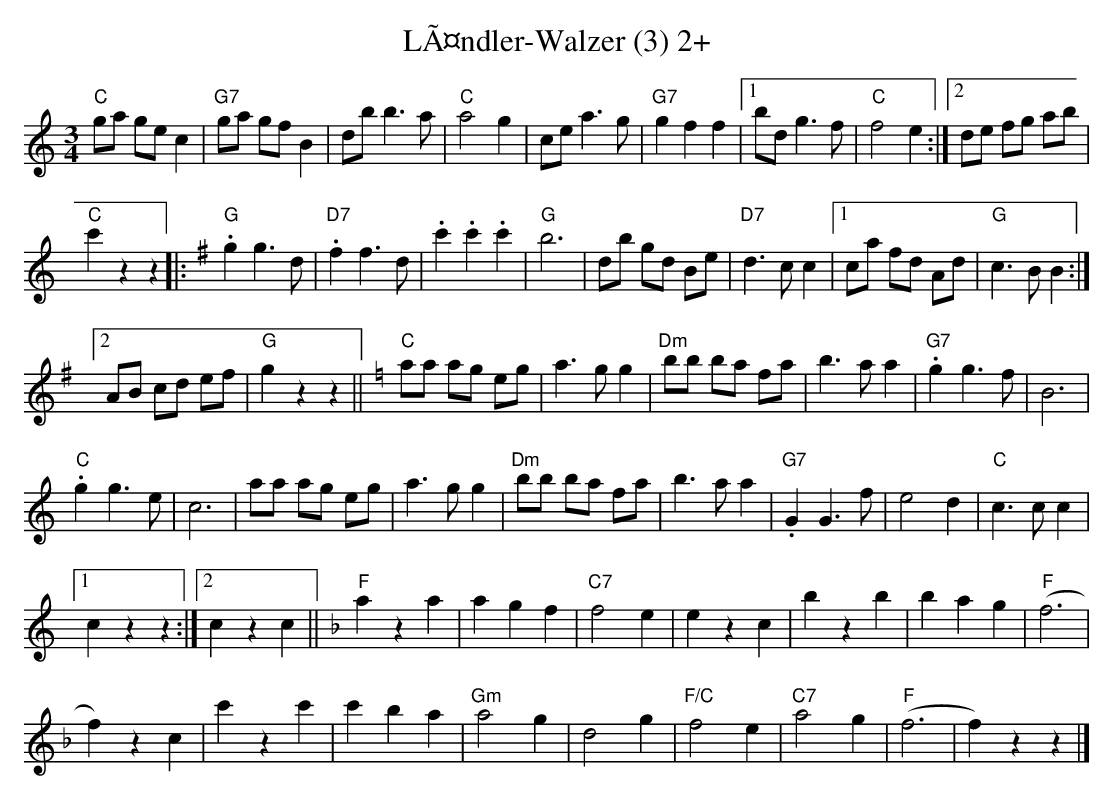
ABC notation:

X:1
T:LÃ¤ndler-Walzer (3) 2+
M:3/4
L:1/8
K:Cmaj
"C"ga ge c2 | "G7"ga gf B2 | db b3a | "C"a4g2 | ce a3g | "G7"g2f2f2 |1 bd g3f | "C"f4e2 :|2 de fg ab |
"C"c'2z2z2 |: [K:Gmaj] "G".g2 g3d | "D7".f2f3d | .c'2.c'2.c'2 | "G"b6 | db gd Be | "D7"d3cc2 |1 ca fd Ad | "G"c3B B2 :|2
AB cd ef | "G"g2z2z2 || [K:Cmaj] "C"aa ag eg | a3g g2 | "Dm"bb ba fa | b3a a2 | "G7".g2 g3f | B6 |
"C".g2g3e | c6 | aa ag eg | a3g g2 | "Dm"bb ba fa | b3a a2 | "G7".G2 G3f | e4d2 | "C"c3cc2 |1
c2z2z2 :|2 c2z2c2 || [K:Fmaj] "F"a2z2a2 | a2g2f2 | "C7"f4e2 | e2z2c2 | b2z2b2 | b2a2g2 | ("F"f6 |
f2)z2c2 | c'2z2c'2 | c'2b2a2 | "Gm"a4g2 | d4g2 | "F/C"f4e2 | "C7"a4g2 | ("F"f6 | f2) z2z2 |]
